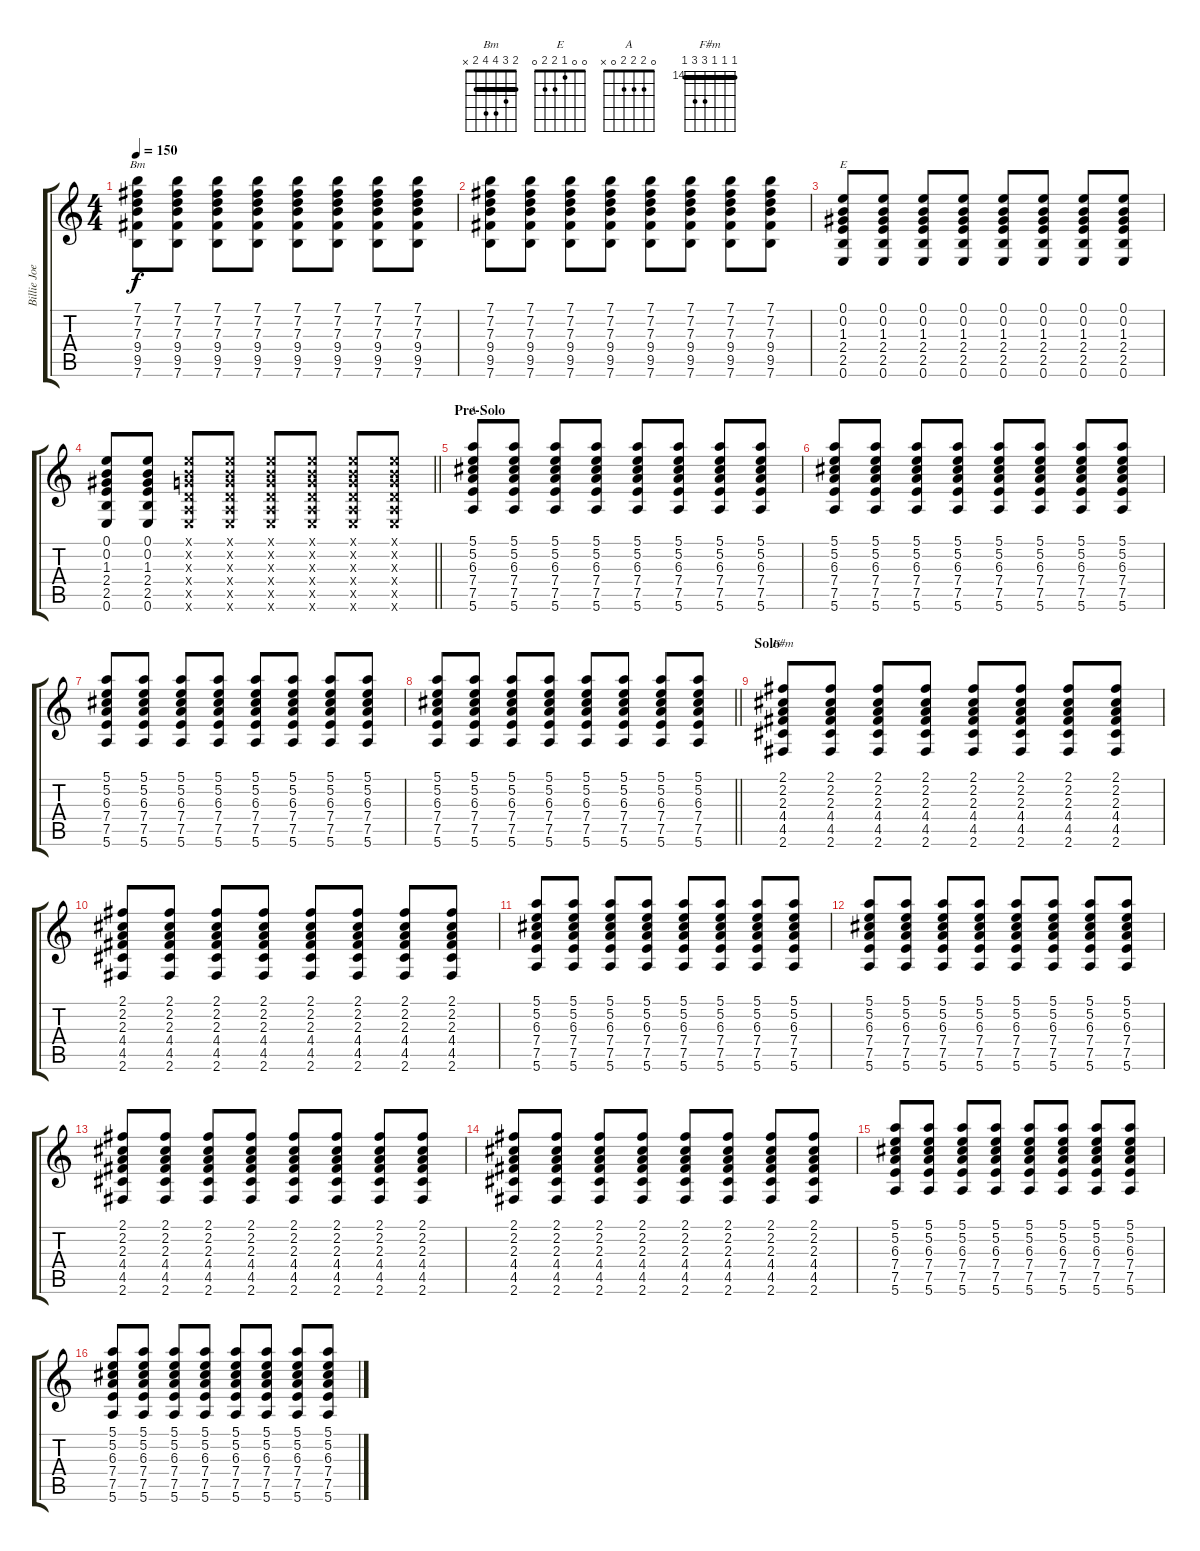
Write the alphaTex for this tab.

\track ("Billie Joe Armstrong (Distortion Guitar)" "Billie Joe") {instrument overdrivenguitar}
\staff {score tabs}
\tuning (E4 B3 G3 D3 A2 E2) {hide}
\chord ("Bm" 2 3 4 4 2 x) {barre 2}
\chord ("E" 0 0 1 2 2 0)
\chord ("A" 0 2 2 2 0 x)
\chord ("F#m" 14 14 14 16 16 14) {firstfret 14 barre 14}
\ts (4 4)
\tempo 150
\clef g2
\ks c
(7.1 7.2 7.3 9.4 9.5 7.6).8{ch "Bm" dy f} (7.1 7.2 7.3 9.4 9.5 7.6).8 (7.1 7.2 7.3 9.4 9.5 7.6).8 (7.1 7.2 7.3 9.4 9.5 7.6).8 (7.1 7.2 7.3 9.4 9.5 7.6).8 (7.1 7.2 7.3 9.4 9.5 7.6).8 (7.1 7.2 7.3 9.4 9.5 7.6).8 (7.1 7.2 7.3 9.4 9.5 7.6).8 |
(7.1 7.2 7.3 9.4 9.5 7.6).8 (7.1 7.2 7.3 9.4 9.5 7.6).8 (7.1 7.2 7.3 9.4 9.5 7.6).8 (7.1 7.2 7.3 9.4 9.5 7.6).8 (7.1 7.2 7.3 9.4 9.5 7.6).8 (7.1 7.2 7.3 9.4 9.5 7.6).8 (7.1 7.2 7.3 9.4 9.5 7.6).8 (7.1 7.2 7.3 9.4 9.5 7.6).8 |
(0.1 0.2 1.3 2.4 2.5 0.6).8{ch "E"} (0.1 0.2 1.3 2.4 2.5 0.6).8 (0.1 0.2 1.3 2.4 2.5 0.6).8 (0.1 0.2 1.3 2.4 2.5 0.6).8 (0.1 0.2 1.3 2.4 2.5 0.6).8 (0.1 0.2 1.3 2.4 2.5 0.6).8 (0.1 0.2 1.3 2.4 2.5 0.6).8 (0.1 0.2 1.3 2.4 2.5 0.6).8 |
\barLineRight lightlight
(0.1 0.2 1.3 2.4 2.5 0.6).8 (0.1 0.2 1.3 2.4 2.5 0.6).8 (0.1{x} 0.2{x} 0.3{x} 0.4{x} 0.5{x} 0.6{x}).8 (0.1{x} 0.2{x} 0.3{x} 0.4{x} 0.5{x} 0.6{x}).8 (0.1{x} 0.2{x} 0.3{x} 0.4{x} 0.5{x} 0.6{x}).8 (0.1{x} 0.2{x} 0.3{x} 0.4{x} 0.5{x} 0.6{x}).8 (0.1{x} 0.2{x} 0.3{x} 0.4{x} 0.5{x} 0.6{x}).8 (0.1{x} 0.2{x} 0.3{x} 0.4{x} 0.5{x} 0.6{x}).8 |
\section ("" "Pre-Solo")
(5.1 5.2 6.3 7.4 7.5 5.6).8{ch "A"} (5.1 5.2 6.3 7.4 7.5 5.6).8 (5.1 5.2 6.3 7.4 7.5 5.6).8 (5.1 5.2 6.3 7.4 7.5 5.6).8 (5.1 5.2 6.3 7.4 7.5 5.6).8 (5.1 5.2 6.3 7.4 7.5 5.6).8 (5.1 5.2 6.3 7.4 7.5 5.6).8 (5.1 5.2 6.3 7.4 7.5 5.6).8 |
(5.1 5.2 6.3 7.4 7.5 5.6).8 (5.1 5.2 6.3 7.4 7.5 5.6).8 (5.1 5.2 6.3 7.4 7.5 5.6).8 (5.1 5.2 6.3 7.4 7.5 5.6).8 (5.1 5.2 6.3 7.4 7.5 5.6).8 (5.1 5.2 6.3 7.4 7.5 5.6).8 (5.1 5.2 6.3 7.4 7.5 5.6).8 (5.1 5.2 6.3 7.4 7.5 5.6).8 |
(5.1 5.2 6.3 7.4 7.5 5.6).8 (5.1 5.2 6.3 7.4 7.5 5.6).8 (5.1 5.2 6.3 7.4 7.5 5.6).8 (5.1 5.2 6.3 7.4 7.5 5.6).8 (5.1 5.2 6.3 7.4 7.5 5.6).8 (5.1 5.2 6.3 7.4 7.5 5.6).8 (5.1 5.2 6.3 7.4 7.5 5.6).8 (5.1 5.2 6.3 7.4 7.5 5.6).8 |
\barLineRight lightlight
(5.1 5.2 6.3 7.4 7.5 5.6).8 (5.1 5.2 6.3 7.4 7.5 5.6).8 (5.1 5.2 6.3 7.4 7.5 5.6).8 (5.1 5.2 6.3 7.4 7.5 5.6).8 (5.1 5.2 6.3 7.4 7.5 5.6).8 (5.1 5.2 6.3 7.4 7.5 5.6).8 (5.1 5.2 6.3 7.4 7.5 5.6).8 (5.1 5.2 6.3 7.4 7.5 5.6).8 |
\section ("" "Solo")
(2.1 2.2 2.3 4.4 4.5 2.6).8{ch "F#m"} (2.1 2.2 2.3 4.4 4.5 2.6).8 (2.1 2.2 2.3 4.4 4.5 2.6).8 (2.1 2.2 2.3 4.4 4.5 2.6).8 (2.1 2.2 2.3 4.4 4.5 2.6).8 (2.1 2.2 2.3 4.4 4.5 2.6).8 (2.1 2.2 2.3 4.4 4.5 2.6).8 (2.1 2.2 2.3 4.4 4.5 2.6).8 |
(2.1 2.2 2.3 4.4 4.5 2.6).8 (2.1 2.2 2.3 4.4 4.5 2.6).8 (2.1 2.2 2.3 4.4 4.5 2.6).8 (2.1 2.2 2.3 4.4 4.5 2.6).8 (2.1 2.2 2.3 4.4 4.5 2.6).8 (2.1 2.2 2.3 4.4 4.5 2.6).8 (2.1 2.2 2.3 4.4 4.5 2.6).8 (2.1 2.2 2.3 4.4 4.5 2.6).8 |
(5.1 5.2 6.3 7.4 7.5 5.6).8 (5.1 5.2 6.3 7.4 7.5 5.6).8 (5.1 5.2 6.3 7.4 7.5 5.6).8 (5.1 5.2 6.3 7.4 7.5 5.6).8 (5.1 5.2 6.3 7.4 7.5 5.6).8 (5.1 5.2 6.3 7.4 7.5 5.6).8 (5.1 5.2 6.3 7.4 7.5 5.6).8 (5.1 5.2 6.3 7.4 7.5 5.6).8 |
(5.1 5.2 6.3 7.4 7.5 5.6).8 (5.1 5.2 6.3 7.4 7.5 5.6).8 (5.1 5.2 6.3 7.4 7.5 5.6).8 (5.1 5.2 6.3 7.4 7.5 5.6).8 (5.1 5.2 6.3 7.4 7.5 5.6).8 (5.1 5.2 6.3 7.4 7.5 5.6).8 (5.1 5.2 6.3 7.4 7.5 5.6).8 (5.1 5.2 6.3 7.4 7.5 5.6).8 |
(2.1 2.2 2.3 4.4 4.5 2.6).8 (2.1 2.2 2.3 4.4 4.5 2.6).8 (2.1 2.2 2.3 4.4 4.5 2.6).8 (2.1 2.2 2.3 4.4 4.5 2.6).8 (2.1 2.2 2.3 4.4 4.5 2.6).8 (2.1 2.2 2.3 4.4 4.5 2.6).8 (2.1 2.2 2.3 4.4 4.5 2.6).8 (2.1 2.2 2.3 4.4 4.5 2.6).8 |
(2.1 2.2 2.3 4.4 4.5 2.6).8 (2.1 2.2 2.3 4.4 4.5 2.6).8 (2.1 2.2 2.3 4.4 4.5 2.6).8 (2.1 2.2 2.3 4.4 4.5 2.6).8 (2.1 2.2 2.3 4.4 4.5 2.6).8 (2.1 2.2 2.3 4.4 4.5 2.6).8 (2.1 2.2 2.3 4.4 4.5 2.6).8 (2.1 2.2 2.3 4.4 4.5 2.6).8 |
(5.1 5.2 6.3 7.4 7.5 5.6).8 (5.1 5.2 6.3 7.4 7.5 5.6).8 (5.1 5.2 6.3 7.4 7.5 5.6).8 (5.1 5.2 6.3 7.4 7.5 5.6).8 (5.1 5.2 6.3 7.4 7.5 5.6).8 (5.1 5.2 6.3 7.4 7.5 5.6).8 (5.1 5.2 6.3 7.4 7.5 5.6).8 (5.1 5.2 6.3 7.4 7.5 5.6).8 |
(5.1 5.2 6.3 7.4 7.5 5.6).8 (5.1 5.2 6.3 7.4 7.5 5.6).8 (5.1 5.2 6.3 7.4 7.5 5.6).8 (5.1 5.2 6.3 7.4 7.5 5.6).8 (5.1 5.2 6.3 7.4 7.5 5.6).8 (5.1 5.2 6.3 7.4 7.5 5.6).8 (5.1 5.2 6.3 7.4 7.5 5.6).8 (5.1 5.2 6.3 7.4 7.5 5.6).8
